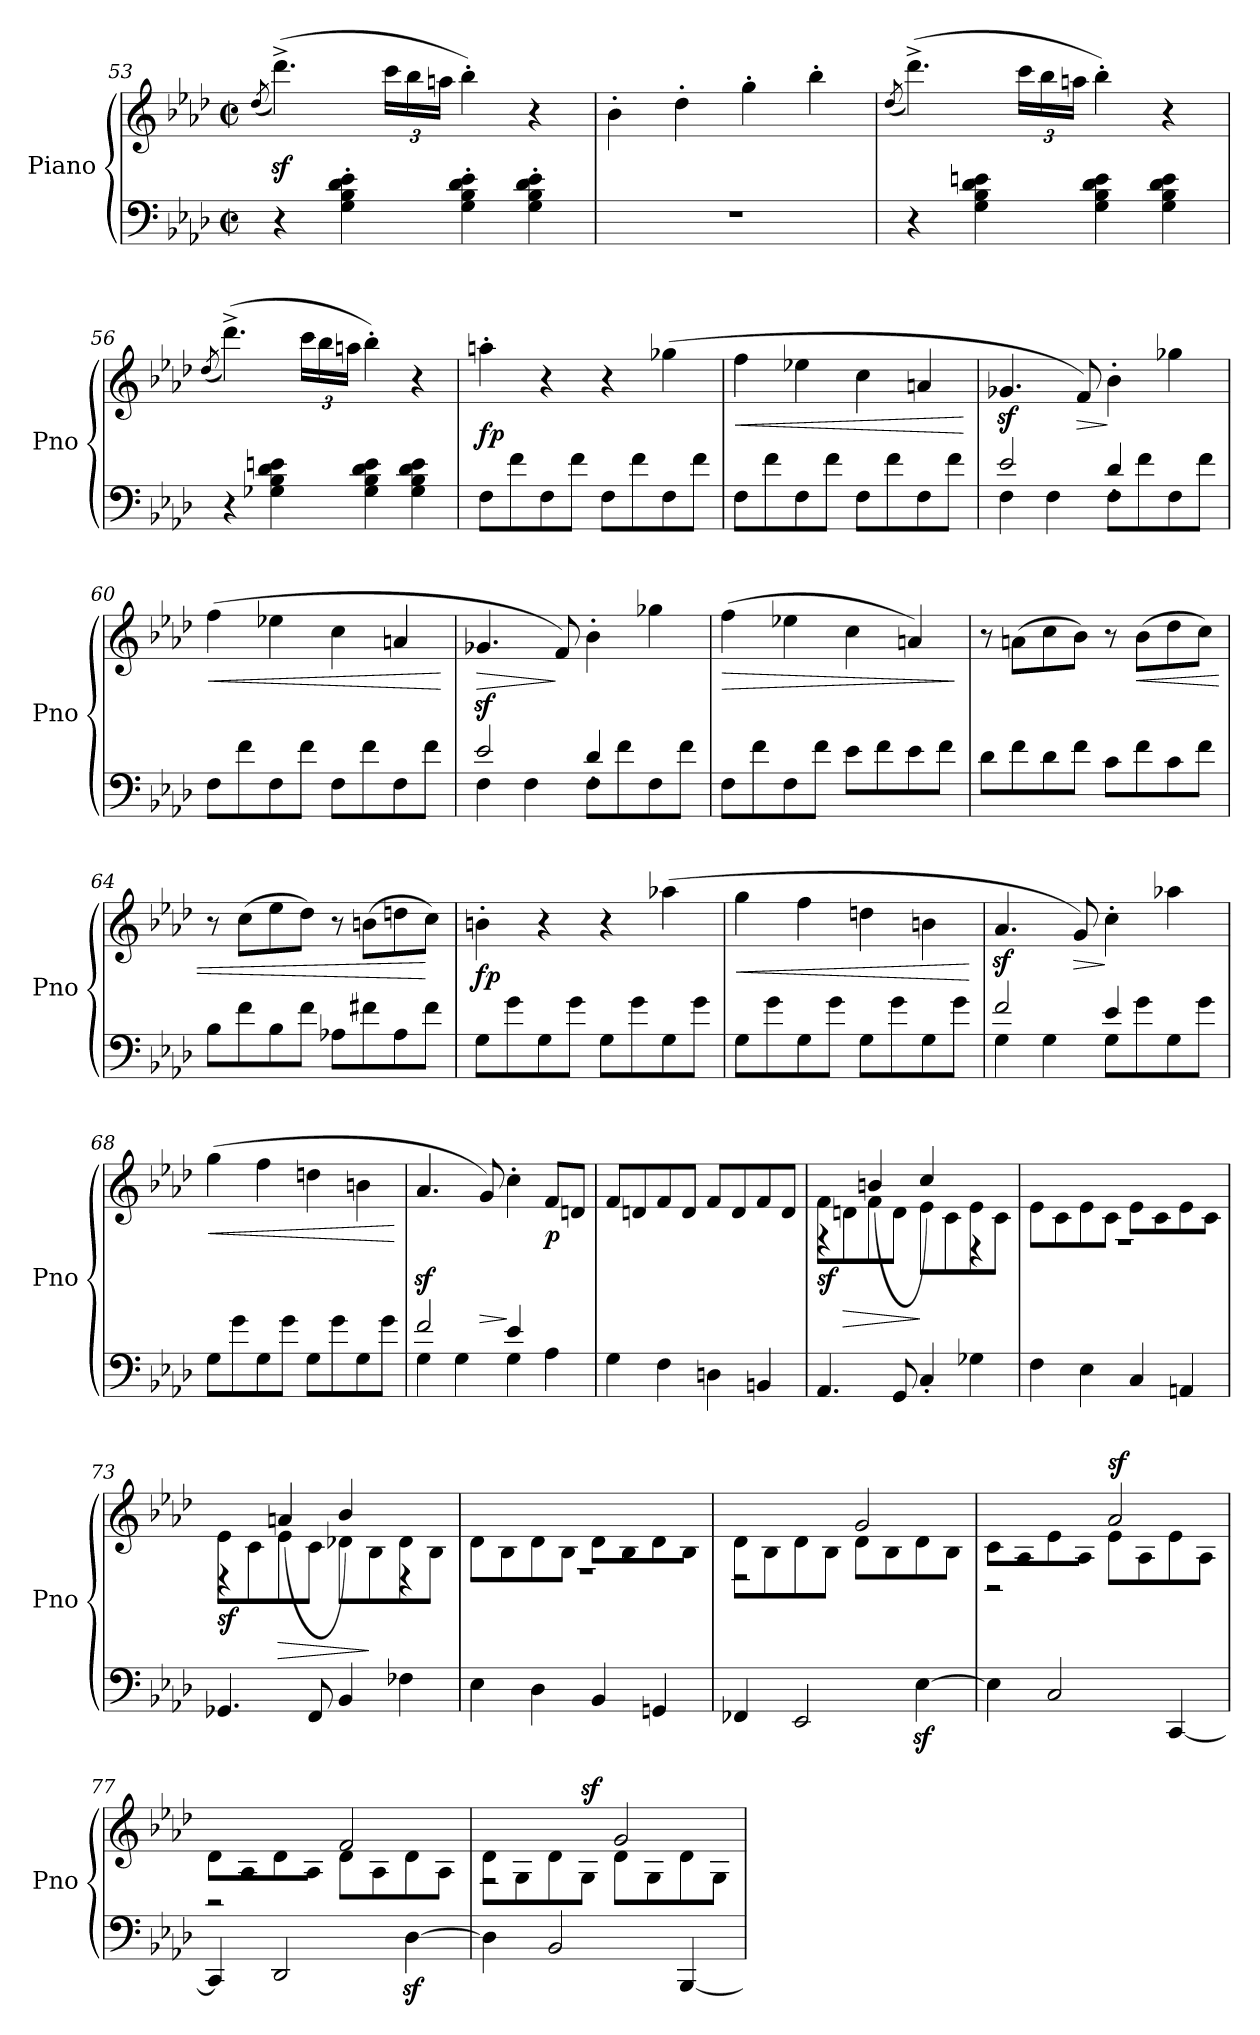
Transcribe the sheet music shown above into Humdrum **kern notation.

**kern	**kern	**dynam
*part1	*part1	*part1
*staff2	*staff1	*staff1/2
*I"Piano	*	*
*I'Pno	*	*
*clefF4	*clefG2	*
*k[b-e-a-d-]	*k[b-e-a-d-]	*
*A-:	*A-:	*
*M2/2	*M2/2	*
*met(c|)	*met(c|)	*
=53	=53	=53
.	(8qdd-/	.
4r	(4.ddd-z<^\)	.
4G\' 4B-\' 4d-\' 4e-\'	.	.
*	*Xbrackettup	*
.	24ccc\LL	.
.	24bb-\	.
.	24aan\JJ	.
4G\' 4B-\' 4d-\' 4e-\'	4bb-'\)	.
4G\' 4B-\' 4d-\' 4e-\'	4r	.
=54	=54	=54
1r	4b-'\	.
.	4dd-'\	.
.	4gg'\	.
.	4bb-'\	.
=55	=55	=55
.	(8qdd-/	.
4r	(4.ddd-^\)	.
4G\ 4B-\ 4d-\ 4en\	.	.
.	24ccc\LL	.
.	24bb-\	.
.	24aan\JJ	.
4G\ 4B-\ 4d-\ 4e\	4bb-'\)	.
4G\ 4B-\ 4d-\ 4e\	4r	.
=56	=56	=56
.	(8qdd-/	.
4r	(4.ddd-^\)	.
4G-X\ 4B-\ 4d-\ 4en\	.	.
.	24ccc\LL	.
.	24bb-\	.
.	24aan\JJ	.
4G-\ 4B-\ 4d-\ 4e\	4bb-'\)	.
4G-\ 4B-\ 4d-\ 4e\	4r	.
!!LO:LB:g=z
=57	=57	=57
!	!	!LO:DY:a=2
8F\L	4aan'\	fp
8f\	.	.
8F\	4r	.
8f\J	.	.
8F\L	4r	.
8f\	.	.
8F\	(4gg-X\	.
8f\J	.	.
=58	=58	=58
!	!	!LO:HP:b
8F\L	4ff\	<
8f\	.	.
8F\	4ee-X\	.
8f\J	.	.
8F\L	4cc\	.
8f\	.	.
8F\	4an/	.
8f\J	.	.
.	.	[
=59	=59	=59
*^	*	*
4F\	2e-/	4.g-Xz</	.
4F\	.	.	.
!	!	!	!LO:HP:b
.	.	8f/)	>
8F\L	4d-'/	4b-'\	]
8f\	.	.	.
8F\	4ryy	4gg-X\	.
8f\J	.	.	.
*v	*v	*	*
=60	=60	=60
!	!	!LO:HP:b
8F\L	(4ff\	<
8f\	.	.
8F\	4ee-X\	.
8f\J	.	.
8F\L	4cc\	.
8f\	.	.
8F\	4an/	.
8f\J	.	.
.	.	[
=61	=61	=61
*^	*	*
!	!	!	!LO:HP:b
4F\	2e-/	4.g-Xz</	>
4F\	.	.	.
.	.	8f/)	]
8F\L	4d-'/	4b-'\	.
8f\	.	.	.
8F\	4ryy	4gg-X\	.
8f\J	.	.	.
*v	*v	*	*
!!LO:LB:g=z
=62	=62	=62
!	!	!LO:HP:b
8F\L	(4ff\	>
8f\	.	.
8F\	4ee-X\	.
8f\J	.	.
8e-\L	4cc\	.
8f\	.	.
8e-\	4an/)	.
8f\J	.	.
.	.	]
=63	=63	=63
8d-\L	8r	.
8f\	(8an\L	.
8d-\	8cc\	.
8f\J	8b-\J)	.
8c\L	8r	.
!	!	!LO:HP:b
8f\	(8b-\L	<
8c\	8dd-\	.
8f\J	8cc\J)	.
=64	=64	=64
8B-\L	8r	.
8f\	(8cc\L	.
8B-\	8ee-\	.
8f\J	8dd-\J)	.
8A-X\L	8r	.
8f#X\	(8bn\L	.
8A-\	8ddn\	.
8f#\J	8cc\J)	[
=65	=65	=65
!	!	!LO:DY:b
8G\L	4bn'\	fp
8g\	.	.
8G\	4r	.
8g\J	.	.
8G\L	4r	.
8g\	.	.
8G\	(4aa-X\	.
8g\J	.	.
=66	=66	=66
!	!	!LO:HP:b
8G\L	4gg\	<
8g\	.	.
8G\	4ff\	.
8g\J	.	.
8G\L	4ddn\	.
8g\	.	.
8G\	4bn\	.
8g\J	.	.
.	.	[
!!LO:PB:g=z
=67	=67	=67
*^	*	*
4G\	2f/	4.a-z</	.
4G\	.	.	.
!	!	!	!LO:HP:b
.	.	8g/)	>
8G\L	4e-'/	4cc'\	]
8g\	.	.	.
8G\	4ryy	4aa-X\	.
8g\J	.	.	.
*v	*v	*	*
=68	=68	=68
!	!	!LO:HP:b
8G\L	(4gg\	<
8g\	.	.
8G\	4ff\	.
8g\J	.	.
8G\L	4ddn\	.
8g\	.	.
8G\	4bn\	.
8g\J	.	.
.	.	[
=69	=69	=69
*^	*	*
4G\	2f/	4.a-z</	.
4G\	.	.	.
!	!	!	!LO:HP:b
.	.	8g/)	>
4G\	4e-'/	4cc'\	]
!	!	!	!LO:DY:b
4A-\	4ryy	8f/L	p
.	.	8dn/J	.
*v	*v	*	*
=70	=70	=70
4G\	8f/L	.
.	8dn/	.
4F\	8f/	.
.	8d/J	.
4Dn\	8f/L	.
.	8d/	.
4BBn/	8f/	.
.	8d/J	.
=71	=71	=71
*	*^	*
!	!	!	!LO:DY:b
4.AA-/	8f\L	4r	sf
!	!	!	!LO:HP:b
.	8dn\	.	>
.	8f\	(4bn/	.
8GG/	8d\J	.	.
4C'/	8e-\L	4cc/)	]
.	8c\	.	.
4G-X\	8e-\	4r	.
.	8c\J	.	.
!!LO:LB:g=z	!!
=72	=72	=72	=72
4F\	8e-\L	1r	.
.	8c\	.	.
4E-\	8e-\	.	.
.	8c\J	.	.
4C/	8e-\L	.	.
.	8c\	.	.
4AAn/	8e-\	.	.
.	8c\J	.	.
=73	=73	=73	=73
!	!	!	!LO:DY:b
4.GG-X/	8e-\L	4r	sf
.	8c\	.	.
!	!	!	!LO:HP:b
.	8e-\	(4an/	>
8FF/	8c\J	.	.
4BB-/	8d-X\L	4b-/)	.
.	8B-\	.	]
4F-X\	8d-\	4r	.
.	8B-\J	.	.
=74	=74	=74	=74
4E-\	8d-\L	1r	.
.	8B-\	.	.
4D-\	8d-\	.	.
.	8B-\J	.	.
4BB-/	8d-\L	.	.
.	8B-\	.	.
4GGn/	8d-\	.	.
.	8B-\J	.	.
=75	=75	=75	=75
4FF-X/	8d-\L	2r	.
.	8B-\	.	.
2EE-/	8d-\	.	.
.	8B-\J	.	.
.	8d-\L	2g/	.
.	8B-\	.	.
[4E-z<\	8d-\	.	.
.	8B-\J	.	.
=76	=76	=76	=76
4E-\]	8c\L	2r	.
.	8A-\	.	.
2C/	8e-\	.	.
.	8A-\J	.	.
!	!	!	!LO:DY:a
.	8e-\L	2a-/	sf
.	8A-\	.	.
[4CC/	8e-\	.	.
.	8A-\J	.	.
!!LO:LB:g=z	!!
=77	=77	=77	=77
4CC/]	8d-\L	2r	.
.	8A-\	.	.
2DD-/	8d-\	.	.
.	8A-\J	.	.
.	8d-\L	2f/	.
.	8A-\	.	.
[4D-z<\	8d-\	.	.
.	8A-\J	.	.
=78	=78	=78	=78
4D-\]	8d-\L	2r	.
.	8G\	.	.
2BB-/	8d-\	.	.
!	!	!	!LO:DY:a
.	8G\J	.	sf
.	8d-\L	2g/	.
.	8G\	.	.
[4BBB-/	8d-\	.	.
.	8G\J	.	.
*	*v	*v	*
=	=	=
*-	*-	*-
